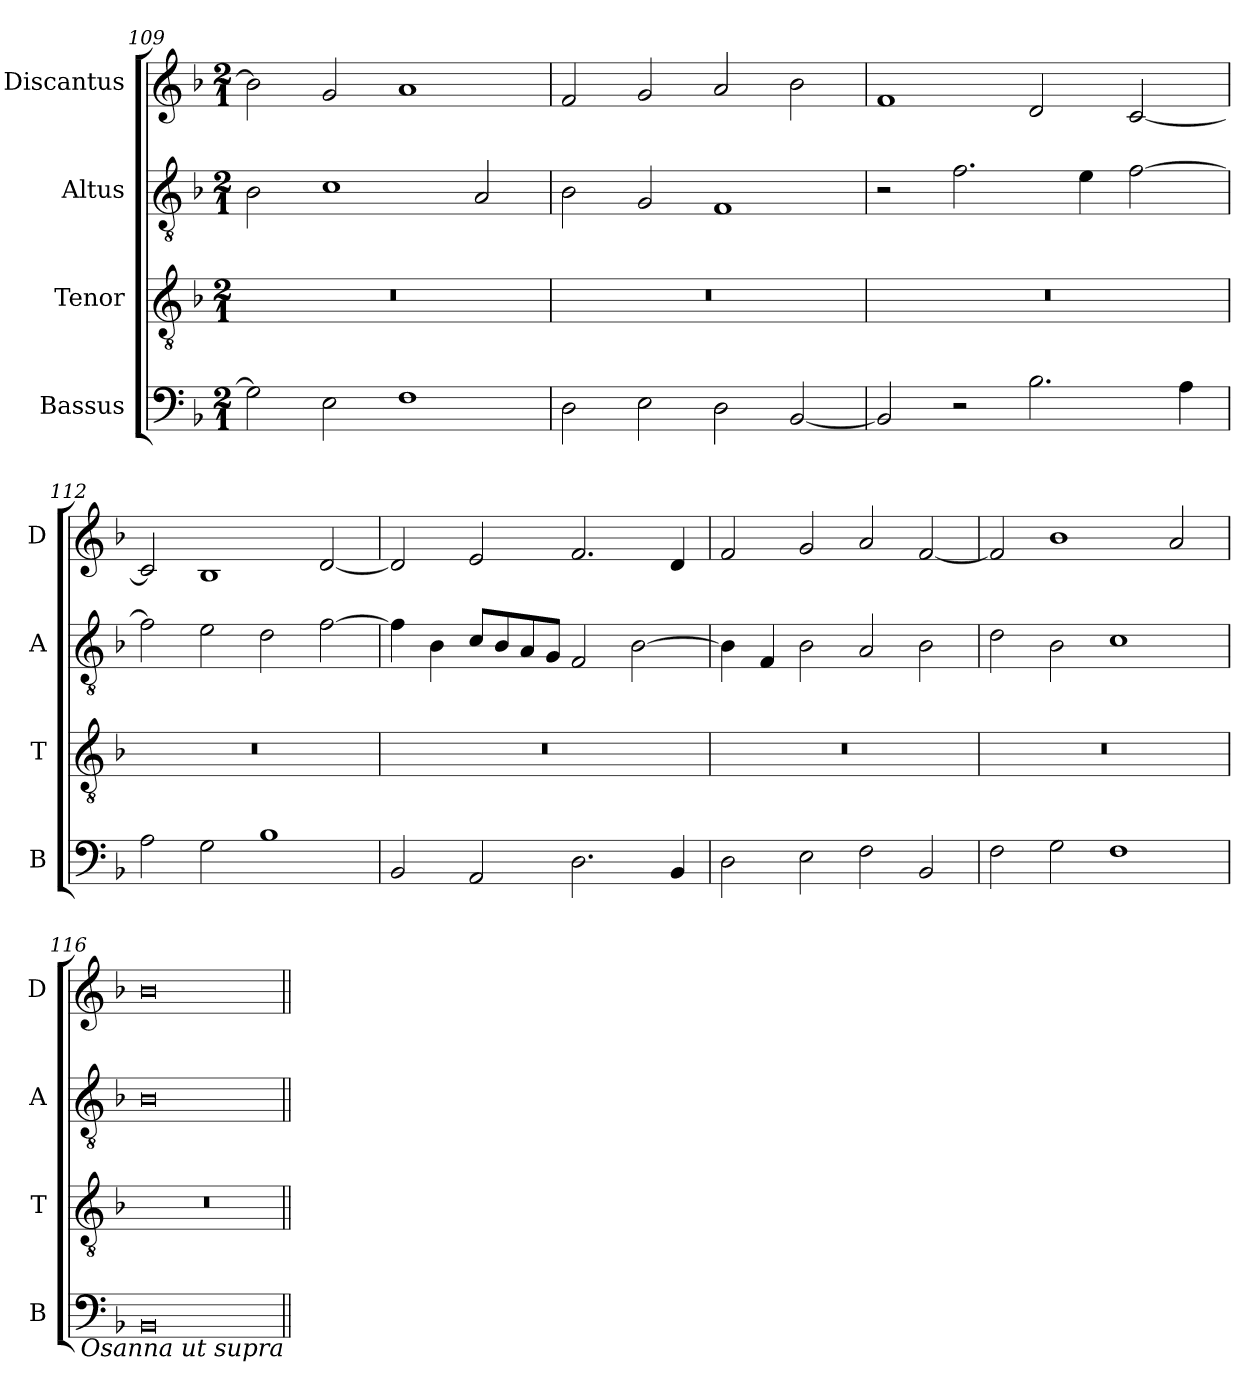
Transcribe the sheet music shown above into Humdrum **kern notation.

**kern	**kern	**kern	**kern
*part4	*part3	*part2	*part1
*staff4	*staff3	*staff2	*staff1
*I"Bassus	*I"Tenor	*I"Altus	*I"Discantus
*I'B	*I'T	*I'A	*I'D
*clefF4	*clefGv2	*clefGv2	*clefG2
*k[b-]	*k[b-]	*k[b-]	*k[b-]
*M2/1	*M2/1	*M2/1	*M2/1
=109	=109	=109	=109
2G\]	0r	2B-\	2b-\]
2E\	.	1c	2g/
1F	.	.	1a
.	.	2A/	.
=110	=110	=110	=110
2D\	0r	2B-\	2f/
2E\	.	2G/	2g/
2D\	.	1F	2a/
[2BB-/	.	.	2b-\
=111	=111	=111	=111
2BB-/]	0r	2r	1f
2r	.	2.f\	.
2.B-\	.	.	2d/
.	.	4e\	.
.	.	[2f\	[2c/
4A\	.	.	.
=112	=112	=112	=112
2A\	0r	2f\]	2c/]
2G\	.	2e\	1B-
1B-	.	2d\	.
.	.	[2f\	[2d/
=113	=113	=113	=113
2BB-/	0r	4f\]	2d/]
.	.	4B-\	.
2AA/	.	8c/L	2e/
.	.	8B-/	.
.	.	8A/	.
.	.	8G/J	.
2.D\	.	2F/	2.f/
.	.	[2B-\	.
4BB-/	.	.	4d/
=114	=114	=114	=114
2D\	0r	4B-\]	2f/
.	.	4F/	.
2E\	.	2B-\	2g/
2F\	.	2A/	2a/
2BB-/	.	2B-\	[2f/
=115	=115	=115	=115
2F\	0r	2d\	2f/]
2G\	.	2B-\	1b-
1F	.	1c	.
.	.	.	2a/
=116	=116	=116	=116
0BB-	0r	0B-	0b-
!LO:TX:b:i:rj:t=Osanna ut supra	!	!	!
=||	=||	=||	=||
*-	*-	*-	*-
